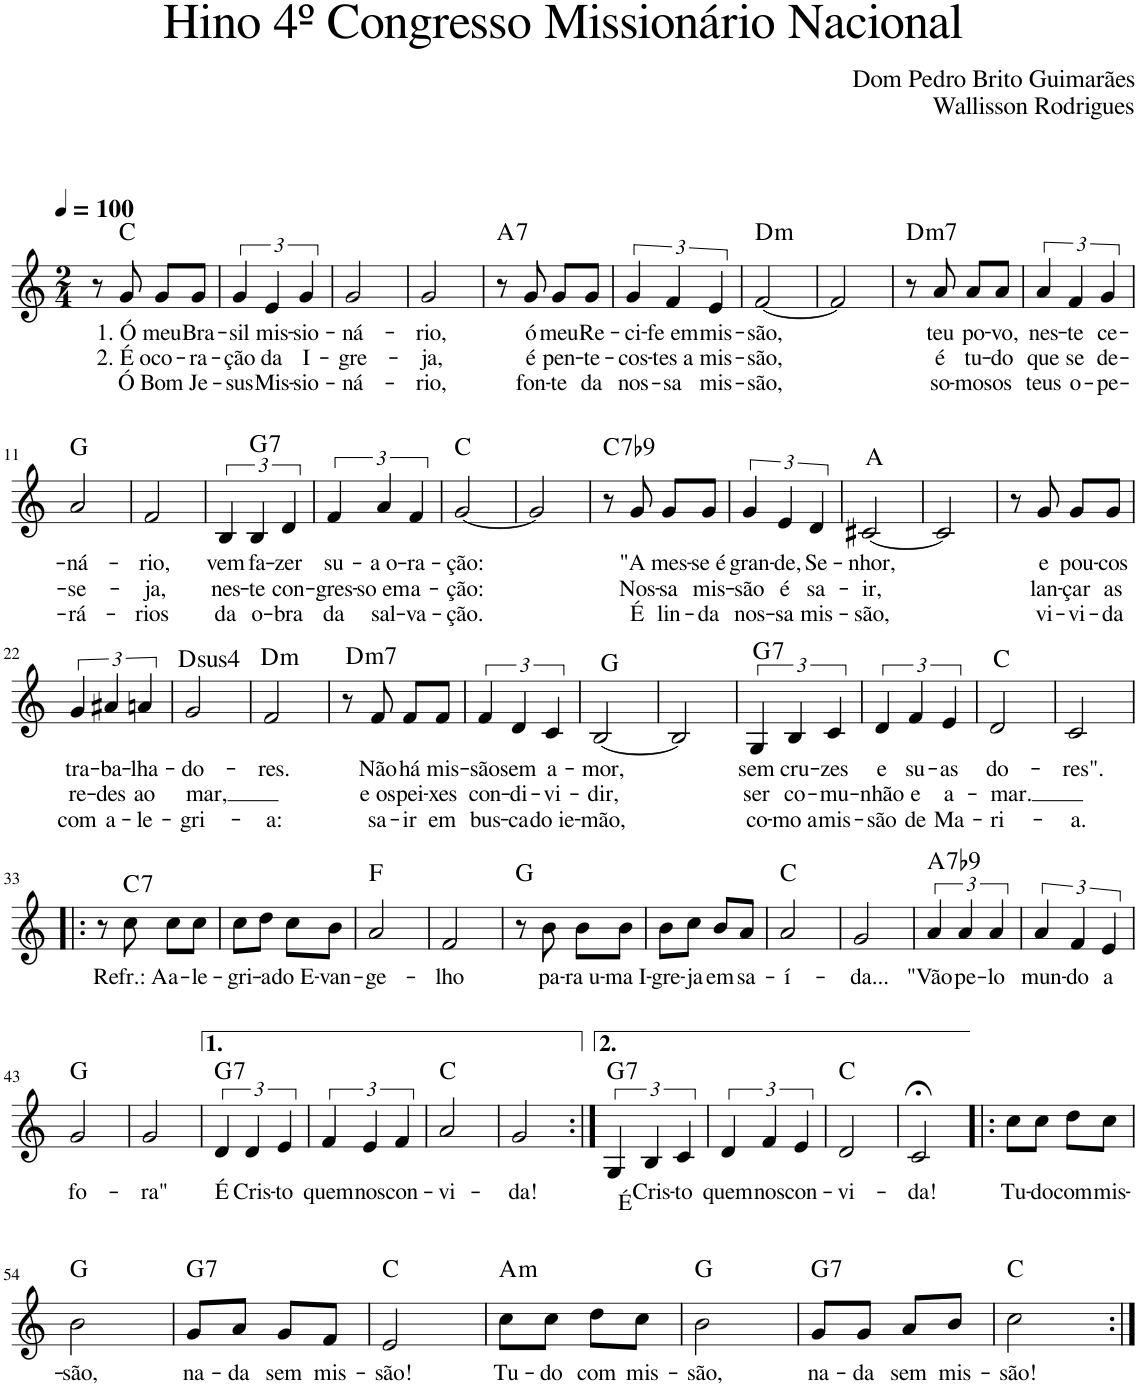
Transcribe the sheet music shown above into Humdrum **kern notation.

**kern	**text	**text	**text	**harte
*part1	*part1	*part1	*part1	*part1
*staff1	*staff1	*staff1	*staff1	*
*I"Voz	*	*	*	*
*I'Vo.	*	*	*	*
*clefG2	*	*	*	*
*k[]	*	*	*	*
*M2/4	*	*	*	*
*MM100	*	*	*	*
=1	=1	=1	=1	=1
8r	.	.	.	.
!	!LO:LY:b	!LO:LY:b	!LO:LY:b	!
8g/	1. Ó	2. É o	Ó	C:maj
!	!LO:LY:b	!LO:LY:b	!LO:LY:b	!
8g/L	meu	co-	Bom	.
!	!LO:LY:b	!LO:LY:b	!LO:LY:b	!
8g/J	Bra-	-ra-	Je-	.
=2	=2	=2	=2	=2
!	!LO:LY:b	!LO:LY:b	!LO:LY:b	!
6g/	-sil	-ção	-sus	.
!	!LO:LY:b	!LO:LY:b	!LO:LY:b	!
6e/	mis-	da	Mis-	.
!	!LO:LY:b	!LO:LY:b	!LO:LY:b	!
6g/	-sio-	I-	-sio-	.
=3	=3	=3	=3	=3
!	!LO:LY:b	!LO:LY:b	!LO:LY:b	!
2g/	-ná-	-gre-	-ná-	.
=4	=4	=4	=4	=4
!	!LO:LY:b	!LO:LY:b	!LO:LY:b	!
2g/	-rio,	-ja,	-rio,	.
=5	=5	=5	=5	=5
!	!	!	!	!LO:H:kt=7
8r	.	.	.	A:7
!	!LO:LY:b	!LO:LY:b	!LO:LY:b	!
8g/	ó	é	fon-	.
!	!LO:LY:b	!LO:LY:b	!LO:LY:b	!
8g/L	meu	pen-	-te	.
!	!LO:LY:b	!LO:LY:b	!LO:LY:b	!
8g/J	Re-	-te-	da	.
=6	=6	=6	=6	=6
!	!LO:LY:b	!LO:LY:b	!LO:LY:b	!
6g/	-ci-	-cos-	nos-	.
!	!LO:LY:b	!LO:LY:b	!LO:LY:b	!
6f/	-fe em	-tes a	-sa	.
!	!LO:LY:b	!LO:LY:b	!LO:LY:b	!
6e/	mis-	mis-	mis-	.
=7	=7	=7	=7	=7
!	!LO:LY:b	!LO:LY:b	!LO:LY:b	!LO:H:kt=m
[2f/	-são,	-são,	-são,	D:min
=8	=8	=8	=8	=8
2f/]	.	.	.	.
=9	=9	=9	=9	=9
!	!	!	!	!LO:H:kt=m7
8r	.	.	.	D:min7
!	!LO:LY:b	!LO:LY:b	!LO:LY:b	!
8a/	teu	é	so-	.
!	!LO:LY:b	!LO:LY:b	!LO:LY:b	!
8a/L	po-	tu-	-mos	.
!	!LO:LY:b	!LO:LY:b	!LO:LY:b	!
8a/J	-vo,	-do	os	.
=10	=10	=10	=10	=10
!	!LO:LY:b	!LO:LY:b	!LO:LY:b	!
6a/	nes-	que	teus	.
!	!LO:LY:b	!LO:LY:b	!LO:LY:b	!
6f/	-te	se	o-	.
!	!LO:LY:b	!LO:LY:b	!LO:LY:b	!
6g/	ce-	de-	-pe-	.
!!LO:LB:g=z
=11	=11	=11	=11	=11
!	!LO:LY:b	!LO:LY:b	!LO:LY:b	!
2a/	-ná-	-se-	-rá-	G:maj
=12	=12	=12	=12	=12
!	!LO:LY:b	!LO:LY:b	!LO:LY:b	!
2f/	-rio,	-ja,	-rios	.
=13	=13	=13	=13	=13
!	!LO:LY:b	!LO:LY:b	!LO:LY:b	!
6B/	vem	nes-	da	.
!	!LO:LY:b	!LO:LY:b	!LO:LY:b	!LO:H:kt=7
6B/	fa-	-te	o-	G:7
!	!LO:LY:b	!LO:LY:b	!LO:LY:b	!
6d/	-zer	con-	-bra	.
=14	=14	=14	=14	=14
!	!LO:LY:b	!LO:LY:b	!LO:LY:b	!
6f/	su-	-gres-	da	.
!	!LO:LY:b	!LO:LY:b	!LO:LY:b	!
6a/	-a o-	-so em	sal-	.
!	!LO:LY:b	!LO:LY:b	!LO:LY:b	!
6f/	-ra-	a-	-va-	.
=15	=15	=15	=15	=15
!	!LO:LY:b	!LO:LY:b	!LO:LY:b	!
[2g/	-ção:	-ção:	-ção.	C:maj
=16	=16	=16	=16	=16
2g/]	.	.	.	.
=17	=17	=17	=17	=17
!	!	!	!	!LO:H:kt=7
8r	.	.	.	C:7(b9)
!	!LO:LY:b	!LO:LY:b	!LO:LY:b	!
8g/	"A	Nos-	É	.
!	!LO:LY:b	!LO:LY:b	!LO:LY:b	!
8g/L	mes-	-sa	lin-	.
!	!LO:LY:b	!LO:LY:b	!LO:LY:b	!
8g/J	-se é	mis-	-da	.
=18	=18	=18	=18	=18
!	!LO:LY:b	!LO:LY:b	!LO:LY:b	!
6g/	gran-	-são	nos-	.
!	!LO:LY:b	!LO:LY:b	!LO:LY:b	!
6e/	-de,	é	-sa	.
!	!LO:LY:b	!LO:LY:b	!LO:LY:b	!
6d/	Se-	sa-	mis-	.
=19	=19	=19	=19	=19
!	!LO:LY:b	!LO:LY:b	!LO:LY:b	!
[2c#X/	-nhor,	-ir,	-são,	A:maj
=20	=20	=20	=20	=20
2c#/]	.	.	.	.
=21	=21	=21	=21	=21
8r	.	.	.	.
!	!LO:LY:b	!LO:LY:b	!LO:LY:b	!
8g/	e	lan-	vi-	.
!	!LO:LY:b	!LO:LY:b	!LO:LY:b	!
8g/L	pou-	-çar	-vi-	.
!	!LO:LY:b	!LO:LY:b	!LO:LY:b	!
8g/J	-cos	as	-da	.
!!LO:LB:g=z
=22	=22	=22	=22	=22
!	!LO:LY:b	!LO:LY:b	!LO:LY:b	!
6g/	tra-	re-	com	.
!	!LO:LY:b	!LO:LY:b	!LO:LY:b	!
6a#X/	-ba-	-des	a-	.
!	!LO:LY:b	!LO:LY:b	!LO:LY:b	!
6an/	-lha-	ao	-le-	.
=23	=23	=23	=23	=23
!	!LO:LY:b	!LO:LY:b	!LO:LY:b	!
*^	*	*	*	*
2g/	4ryy	-do-	mar,	-gri-	.
!	!	!	!	!	!LO:H:kt=4
.	4ryy	.	.	.	D:sus4
=24	=24	=24	=24	=24	=24
!	!	!LO:LY:b	!	!LO:LY:b	!LO:H:kt=m
*v	*v	*	*	*	*
2f/	-res.	.	-a:	D:min
=25	=25	=25	=25	=25
!	!	!	!	!LO:H:kt=m7
8r	.	.	.	D:min7
!	!LO:LY:b	!LO:LY:b	!LO:LY:b	!
8f/	Não	e os	sa-	.
!	!LO:LY:b	!LO:LY:b	!LO:LY:b	!
8f/L	há	pei-	-ir	.
!	!LO:LY:b	!LO:LY:b	!LO:LY:b	!
8f/J	mis-	-xes	em	.
=26	=26	=26	=26	=26
!	!LO:LY:b	!LO:LY:b	!LO:LY:b	!
6f/	-são	con-	bus-	.
!	!LO:LY:b	!LO:LY:b	!LO:LY:b	!
6d/	sem	-di-	-ca	.
!	!LO:LY:b	!LO:LY:b	!LO:LY:b	!
6c/	a-	-vi-	do ie-	.
=27	=27	=27	=27	=27
!	!LO:LY:b	!LO:LY:b	!LO:LY:b	!
*^	*	*	*	*
[2B/	4ryy	-mor,	-dir,	-mão,	.
.	4ryy	.	.	.	G:maj
*v	*v	*	*	*	*
=28	=28	=28	=28	=28
2B/]	.	.	.	.
=29	=29	=29	=29	=29
!	!LO:LY:b	!LO:LY:b	!LO:LY:b	!LO:H:kt=7
6G/	sem	ser	co-	G:7
!	!LO:LY:b	!LO:LY:b	!LO:LY:b	!
6B/	cru-	co-	-mo a	.
!	!LO:LY:b	!LO:LY:b	!LO:LY:b	!
6c/	-zes	-mu-	mis-	.
=30	=30	=30	=30	=30
!	!LO:LY:b	!LO:LY:b	!LO:LY:b	!
6d/	e	-nhão	-são	.
!	!LO:LY:b	!LO:LY:b	!LO:LY:b	!
6f/	su-	e	de	.
!	!LO:LY:b	!LO:LY:b	!LO:LY:b	!
6e/	-as	a-	Ma-	.
=31	=31	=31	=31	=31
!	!LO:LY:b	!LO:LY:b	!LO:LY:b	!
2d/	do-	-mar.	-ri-	C:maj
=32	=32	=32	=32	=32
!	!LO:LY:b	!	!LO:LY:b	!
2c/	-res".	.	-a.	.
!!LO:LB:g=z
=33!|:	=33!|:	=33!|:	=33!|:	=33!|:
8r	.	.	.	.
!	!LO:LY:b	!	!	!LO:H:kt=7
8cc\	Refr.: A	.	.	C:7
!	!LO:LY:b	!	!	!
8cc\L	a-	.	.	.
!	!LO:LY:b	!	!	!
8cc\J	-le-	.	.	.
=34	=34	=34	=34	=34
!	!LO:LY:b	!	!	!
8cc\L	-gri-	.	.	.
!	!LO:LY:b	!	!	!
8dd\J	-a	.	.	.
!	!LO:LY:b	!	!	!
8cc\L	do E-	.	.	.
!	!LO:LY:b	!	!	!
8b\J	-van-	.	.	.
=35	=35	=35	=35	=35
!	!LO:LY:b	!	!	!
2a/	-ge-	.	.	F:maj
=36	=36	=36	=36	=36
!	!LO:LY:b	!	!	!
2f/	-lho	.	.	.
=37	=37	=37	=37	=37
8r	.	.	.	G:maj
!	!LO:LY:b	!	!	!
8b\	pa-	.	.	.
!	!LO:LY:b	!	!	!
8b\L	-ra u-	.	.	.
!	!LO:LY:b	!	!	!
8b\J	-ma I-	.	.	.
=38	=38	=38	=38	=38
!	!LO:LY:b	!	!	!
8b\L	-gre-	.	.	.
!	!LO:LY:b	!	!	!
8cc\J	-ja	.	.	.
!	!LO:LY:b	!	!	!
8b/L	em	.	.	.
!	!LO:LY:b	!	!	!
8a/J	sa-	.	.	.
=39	=39	=39	=39	=39
!	!LO:LY:b	!	!	!
2a/	-í-	.	.	C:maj
=40	=40	=40	=40	=40
!	!LO:LY:b	!	!	!
2g/	-da...	.	.	.
=41	=41	=41	=41	=41
!	!LO:LY:b	!	!	!LO:H:kt=7
6a/	"Vão	.	.	A:7(b9)
!	!LO:LY:b	!	!	!
6a/	pe-	.	.	.
!	!LO:LY:b	!	!	!
6a/	-lo	.	.	.
=42	=42	=42	=42	=42
!	!LO:LY:b	!	!	!
6a/	mun-	.	.	.
!	!LO:LY:b	!	!	!
6f/	-do	.	.	.
!	!LO:LY:b	!	!	!
6e/	a	.	.	.
!!LO:LB:g=z
=43	=43	=43	=43	=43
!	!LO:LY:b	!	!	!
2g/	fo-	.	.	G:maj
=44	=44	=44	=44	=44
!	!LO:LY:b	!	!	!
2g/	-ra"	.	.	.
=45	=45	=45	=45	=45
!	!LO:LY:b	!	!	!LO:H:kt=7
6d/	É	.	.	G:7
!	!LO:LY:b	!	!	!
6d/	Cris-	.	.	.
!	!LO:LY:b	!	!	!
6e/	-to	.	.	.
=46	=46	=46	=46	=46
!	!LO:LY:b	!	!	!
6f/	quem	.	.	.
!	!LO:LY:b	!	!	!
6e/	nos	.	.	.
!	!LO:LY:b	!	!	!
6f/	con-	.	.	.
=47	=47	=47	=47	=47
!	!LO:LY:b	!	!	!
2a/	-vi-	.	.	C:maj
=48	=48	=48	=48	=48
!	!LO:LY:b	!	!	!
2g/	-da!	.	.	.
=49:|!	=49:|!	=49:|!	=49:|!	=49:|!
!	!LO:LY:b	!	!	!LO:H:kt=7
6G/	É	.	.	G:7
!	!LO:LY:b	!	!	!
6B/	Cris-	.	.	.
!	!LO:LY:b	!	!	!
6c/	-to	.	.	.
=50	=50	=50	=50	=50
!	!LO:LY:b	!	!	!
6d/	quem	.	.	.
!	!LO:LY:b	!	!	!
6f/	nos	.	.	.
!	!LO:LY:b	!	!	!
6e/	con-	.	.	.
=51	=51	=51	=51	=51
!	!LO:LY:b	!	!	!
2d/	-vi-	.	.	C:maj
=52	=52	=52	=52	=52
!	!LO:LY:b	!	!	!
2c;</	-da!	.	.	.
=53!|:	=53!|:	=53!|:	=53!|:	=53!|:
!	!LO:LY:b	!	!	!
8cc\L	Tu-	.	.	.
!	!LO:LY:b	!	!	!
8cc\J	-do	.	.	.
!	!LO:LY:b	!	!	!
8dd\L	com	.	.	.
!	!LO:LY:b	!	!	!
8cc\J	mis-	.	.	.
!!LO:LB:g=z
=54	=54	=54	=54	=54
!	!LO:LY:b	!	!	!
2b\	-são,	.	.	G:maj
=55	=55	=55	=55	=55
!	!LO:LY:b	!	!	!LO:H:kt=7
8g/L	na-	.	.	G:7
!	!LO:LY:b	!	!	!
8a/J	-da	.	.	.
!	!LO:LY:b	!	!	!
8g/L	sem	.	.	.
!	!LO:LY:b	!	!	!
8f/J	mis-	.	.	.
=56	=56	=56	=56	=56
!	!LO:LY:b	!	!	!
2e/	-são!	.	.	C:maj
=57	=57	=57	=57	=57
!	!LO:LY:b	!	!	!LO:H:kt=m
8cc\L	Tu-	.	.	A:min
!	!LO:LY:b	!	!	!
8cc\J	-do	.	.	.
!	!LO:LY:b	!	!	!
8dd\L	com	.	.	.
!	!LO:LY:b	!	!	!
8cc\J	mis-	.	.	.
=58	=58	=58	=58	=58
!	!LO:LY:b	!	!	!
2b\	-são,	.	.	G:maj
=59	=59	=59	=59	=59
!	!LO:LY:b	!	!	!LO:H:kt=7
8g/L	na-	.	.	G:7
!	!LO:LY:b	!	!	!
8g/J	-da	.	.	.
!	!LO:LY:b	!	!	!
8a/L	sem	.	.	.
!	!LO:LY:b	!	!	!
8b/J	mis-	.	.	.
=60	=60	=60	=60	=60
!	!LO:LY:b	!	!	!
2cc\	-são!	.	.	C:maj
=:|!	=:|!	=:|!	=:|!	=:|!
*-	*-	*-	*-	*-
